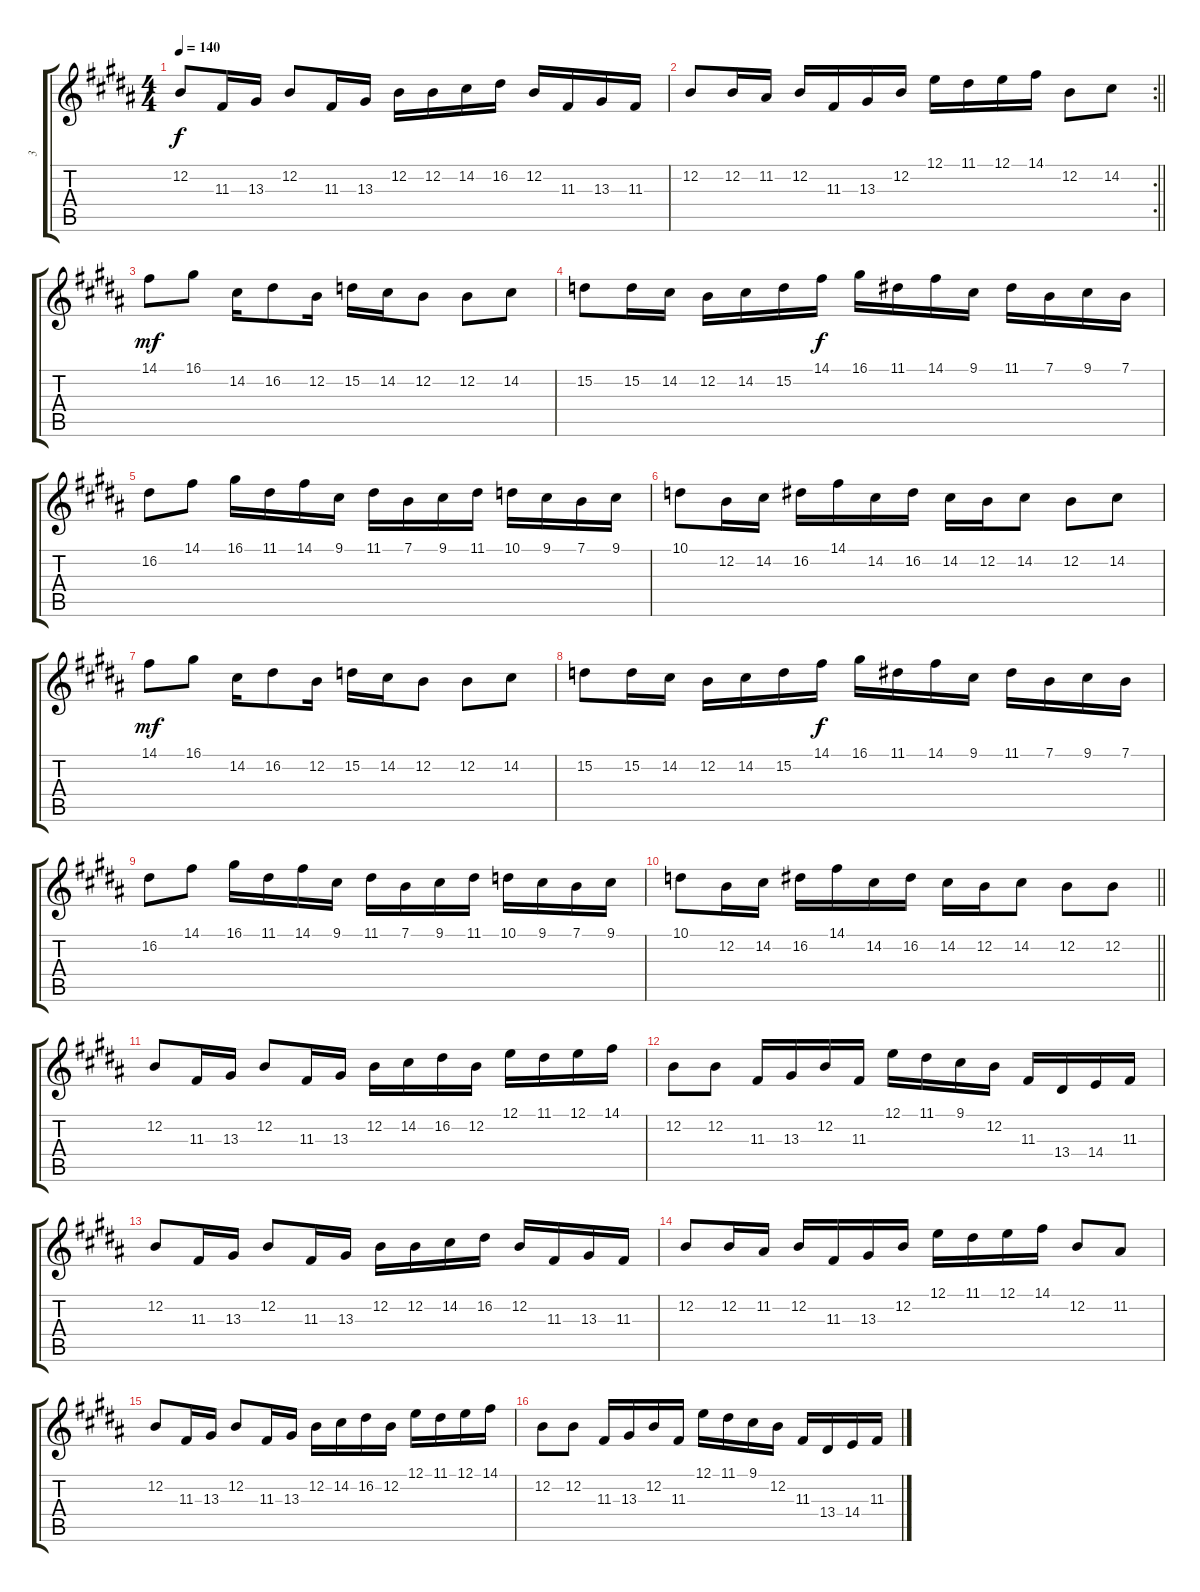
\track ("3" "3") {instrument honkytonkpiano}
\staff {score tabs}
\tuning (E4 B3 G3 D3 A2 E2) {hide}
\ts (4 4)
\tempo 140
\clef g2
\ks b
12.2.8{dy f} 11.3.16 13.3.16 12.2.8 11.3.16 13.3.16 12.2.16 12.2.16 14.2.16 16.2.16 12.2.16 11.3.16 13.3.16 11.3.16 |
\rc 2
\barLineRight lightlight
12.2.8 12.2.16 11.2.16 12.2.16 11.3.16 13.3.16 12.2.16 12.1.16 11.1.16 12.1.16 14.1.16 12.2.8 14.2.8 |
14.1.8{dy mf} 16.1.8 14.2.16 16.2.8 12.2.16 15.2.16 14.2.16 12.2.8 12.2.8 14.2.8 |
15.2.8 15.2.16 14.2.16 12.2.16 14.2.16 15.2.16 14.1.16{dy f} 16.1.16 11.1.16 14.1.16 9.1.16 11.1.16 7.1.16 9.1.16 7.1.16 |
16.2.8 14.1.8 16.1.16 11.1.16 14.1.16 9.1.16 11.1.16 7.1.16 9.1.16 11.1.16 10.1.16 9.1.16 7.1.16 9.1.16 |
10.1.8 12.2.16 14.2.16 16.2.16 14.1.16 14.2.16 16.2.16 14.2.16 12.2.16 14.2.8 12.2.8 14.2.8 |
14.1.8{dy mf} 16.1.8 14.2.16 16.2.8 12.2.16 15.2.16 14.2.16 12.2.8 12.2.8 14.2.8 |
15.2.8 15.2.16 14.2.16 12.2.16 14.2.16 15.2.16 14.1.16{dy f} 16.1.16 11.1.16 14.1.16 9.1.16 11.1.16 7.1.16 9.1.16 7.1.16 |
16.2.8 14.1.8 16.1.16 11.1.16 14.1.16 9.1.16 11.1.16 7.1.16 9.1.16 11.1.16 10.1.16 9.1.16 7.1.16 9.1.16 |
\barLineRight lightlight
10.1.8 12.2.16 14.2.16 16.2.16 14.1.16 14.2.16 16.2.16 14.2.16 12.2.16 14.2.8 12.2.8 12.2.8 |
12.2.8 11.3.16 13.3.16 12.2.8 11.3.16 13.3.16 12.2.16 14.2.16 16.2.16 12.2.16 12.1.16 11.1.16 12.1.16 14.1.16 |
12.2.8 12.2.8 11.3.16 13.3.16 12.2.16 11.3.16 12.1.16 11.1.16 9.1.16 12.2.16 11.3.16 13.4.16 14.4.16 11.3.16 |
12.2.8 11.3.16 13.3.16 12.2.8 11.3.16 13.3.16 12.2.16 12.2.16 14.2.16 16.2.16 12.2.16 11.3.16 13.3.16 11.3.16 |
12.2.8 12.2.16 11.2.16 12.2.16 11.3.16 13.3.16 12.2.16 12.1.16 11.1.16 12.1.16 14.1.16 12.2.8 11.2.8 |
12.2.8 11.3.16 13.3.16 12.2.8 11.3.16 13.3.16 12.2.16 14.2.16 16.2.16 12.2.16 12.1.16 11.1.16 12.1.16 14.1.16 |
12.2.8 12.2.8 11.3.16 13.3.16 12.2.16 11.3.16 12.1.16 11.1.16 9.1.16 12.2.16 11.3.16 13.4.16 14.4.16 11.3.16
